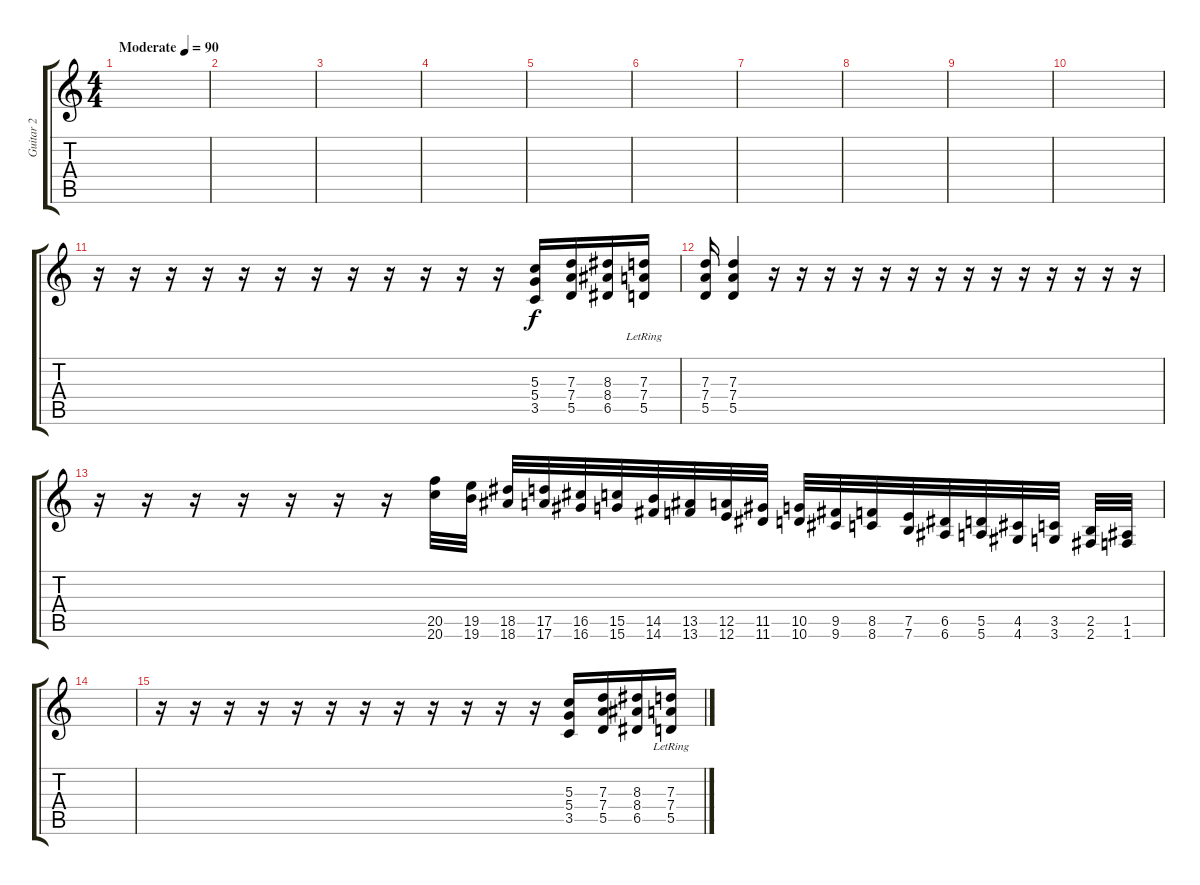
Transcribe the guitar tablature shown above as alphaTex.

\track ("Guitar 2" "Guitar 2") {instrument overdrivenguitar}
\staff {score tabs}
\tuning (E4 B3 G3 D3 A2 E2) {hide}
\ts (4 4)
\tempo (90 "Moderate")
\clef g2
\ks c
|
|
|
|
|
|
|
|
|
|
r.16 r.16 r.16 r.16 r.16 r.16 r.16 r.16 r.16 r.16 r.16 r.16 (5.3 5.4 3.5).16 (7.3 7.4 5.5).16 (8.3 8.4 6.5).16 (7.3{lr} 7.4{lr} 5.5{lr}).16 |
(7.3 7.4 5.5).16 (7.3 7.4 5.5).4 r.16 r.16 r.16 r.16 r.16 r.16 r.16 r.16 r.16 r.16 r.16 r.16 r.16 r.16 |
r.16 r.16 r.16 r.16 r.16 r.16 r.16 (20.5 20.6).32 (19.5 19.6).32 (18.5 18.6).32 (17.5 17.6).32 (16.5 16.6).32 (15.5 15.6).32 (14.5 14.6).32 (13.5 13.6).32 (12.5 12.6).32 (11.5 11.6).32 (10.5 10.6).32 (9.5 9.6).32 (8.5 8.6).32 (7.5 7.6).32 (6.5 6.6).32 (5.5 5.6).32 (4.5 4.6).32 (3.5 3.6).32 (2.5 2.6).32 (1.5 1.6).32 |
|
r.16 r.16 r.16 r.16 r.16 r.16 r.16 r.16 r.16 r.16 r.16 r.16 (5.3 5.4 3.5).16 (7.3 7.4 5.5).16 (8.3 8.4 6.5).16 (7.3{lr} 7.4{lr} 5.5{lr}).16
